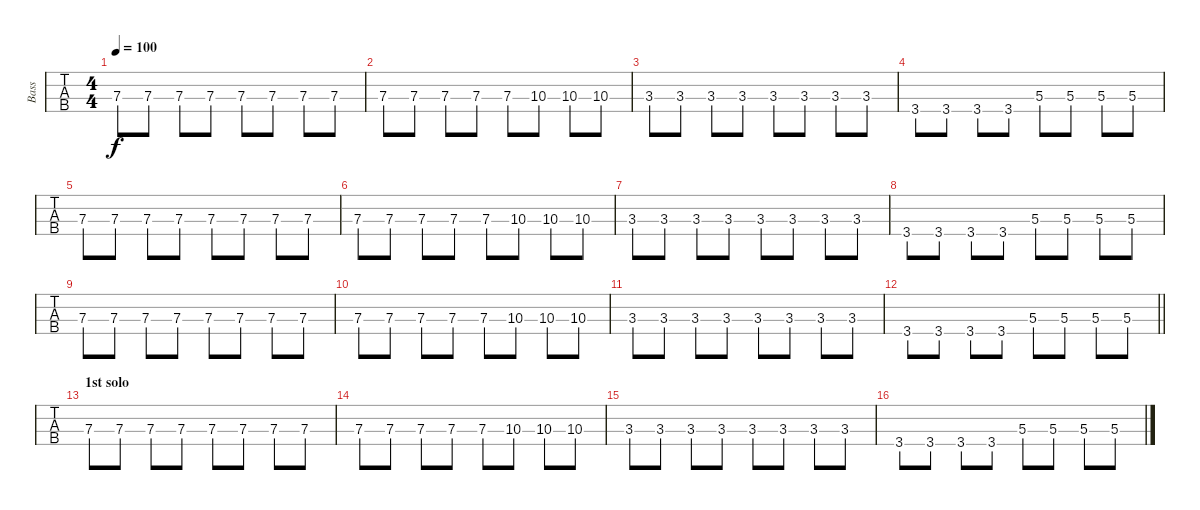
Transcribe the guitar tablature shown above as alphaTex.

\track ("Bass" "Bass") {instrument electricbassfinger}
\staff {tabs}
\tuning (G2 D2 A1 E1) {hide}
\ts (4 4)
\tempo 100
\clef f4
\ks c
7.3.8{dy f} 7.3.8 7.3.8 7.3.8 7.3.8 7.3.8 7.3.8 7.3.8 |
7.3.8 7.3.8 7.3.8 7.3.8 7.3.8 10.3.8 10.3.8 10.3.8 |
3.3.8 3.3.8 3.3.8 3.3.8 3.3.8 3.3.8 3.3.8 3.3.8 |
3.4.8 3.4.8 3.4.8 3.4.8 5.3.8 5.3.8 5.3.8 5.3.8 |
7.3.8 7.3.8 7.3.8 7.3.8 7.3.8 7.3.8 7.3.8 7.3.8 |
7.3.8 7.3.8 7.3.8 7.3.8 7.3.8 10.3.8 10.3.8 10.3.8 |
3.3.8 3.3.8 3.3.8 3.3.8 3.3.8 3.3.8 3.3.8 3.3.8 |
3.4.8 3.4.8 3.4.8 3.4.8 5.3.8 5.3.8 5.3.8 5.3.8 |
7.3.8 7.3.8 7.3.8 7.3.8 7.3.8 7.3.8 7.3.8 7.3.8 |
7.3.8 7.3.8 7.3.8 7.3.8 7.3.8 10.3.8 10.3.8 10.3.8 |
3.3.8 3.3.8 3.3.8 3.3.8 3.3.8 3.3.8 3.3.8 3.3.8 |
\barLineRight lightlight
3.4.8 3.4.8 3.4.8 3.4.8 5.3.8 5.3.8 5.3.8 5.3.8 |
\section ("" "1st solo")
7.3.8 7.3.8 7.3.8 7.3.8 7.3.8 7.3.8 7.3.8 7.3.8 |
7.3.8 7.3.8 7.3.8 7.3.8 7.3.8 10.3.8 10.3.8 10.3.8 |
3.3.8 3.3.8 3.3.8 3.3.8 3.3.8 3.3.8 3.3.8 3.3.8 |
3.4.8 3.4.8 3.4.8 3.4.8 5.3.8 5.3.8 5.3.8 5.3.8
